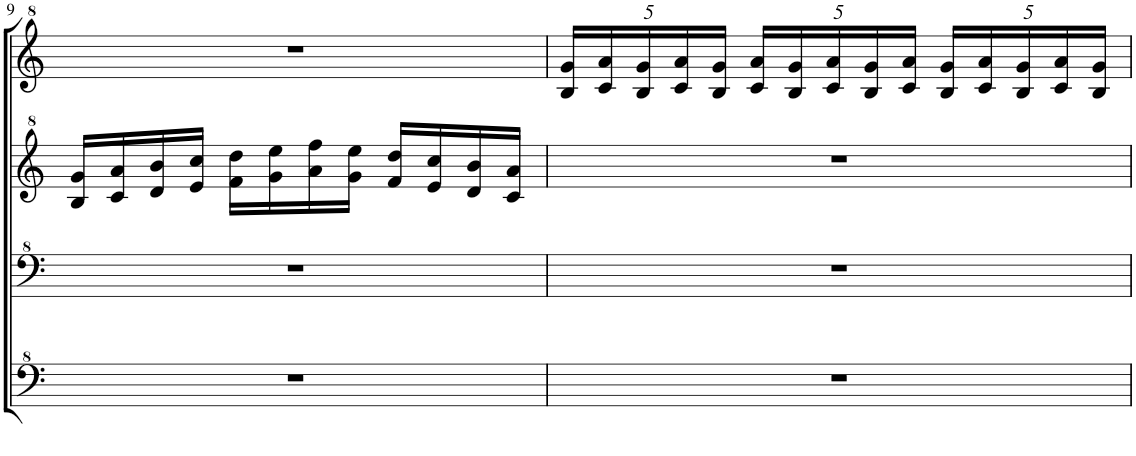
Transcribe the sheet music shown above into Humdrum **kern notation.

**kern	**kern	**kern	**kern
*part1	*part1	*part1	*part1
*staff4	*staff3	*staff2	*staff1
*I"Model III	*	*	*
!!LO:PB:g=z
*clefF^4	*clefF^4	*clefG^2	*clefG^2
*k[]	*k[]	*k[]	*k[]
*M3/4	*M3/4	*M3/4	*M3/4
=9	=9	=9	=9
2.r	2.r	16b/ 16gg/LL	2.r
.	.	16cc/ 16aa/	.
.	.	16dd/ 16bb/	.
.	.	16ee/ 16ccc/JJ	.
.	.	16ff\ 16ddd\LL	.
.	.	16gg\ 16eee\	.
.	.	16aa\ 16fff\	.
.	.	16gg\ 16eee\JJ	.
.	.	16ff/ 16ddd/LL	.
.	.	16ee/ 16ccc/	.
.	.	16dd/ 16bb/	.
.	.	16cc/ 16aa/JJ	.
=10	=10	=10	=10
*	*	*	*Xbrackettup
2.r	2.r	2.r	20b/ 20gg/LL
.	.	.	20cc/ 20aa/
.	.	.	20b/ 20gg/
.	.	.	20cc/ 20aa/
.	.	.	20b/ 20gg/JJ
.	.	.	20cc/ 20aa/LL
.	.	.	20b/ 20gg/
.	.	.	20cc/ 20aa/
.	.	.	20b/ 20gg/
.	.	.	20cc/ 20aa/JJ
.	.	.	20b/ 20gg/LL
.	.	.	20cc/ 20aa/
.	.	.	20b/ 20gg/
.	.	.	20cc/ 20aa/
.	.	.	20b/ 20gg/JJ
=	=	=	=
*-	*-	*-	*-
